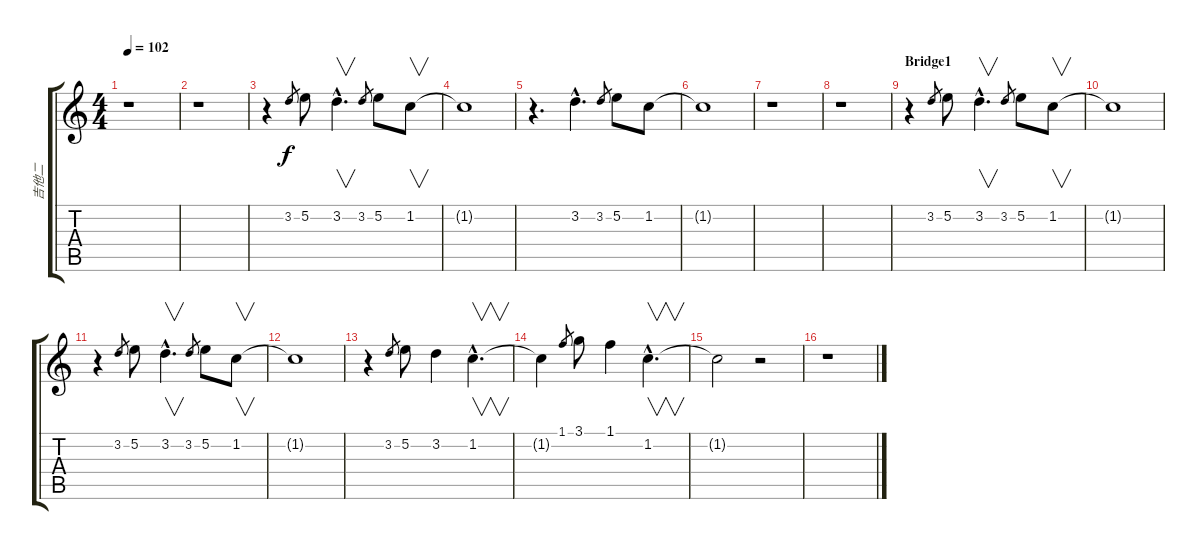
\track ("吉他二" "吉他二") {instrument electricguitarclean}
\staff {score tabs}
\tuning (E4 B3 G3 D3 A2 E2) {hide}
\ts (4 4)
\tempo 102
\clef g2
\ks c
r.1{dy f} |
r.1 |
r.4 3.2.8{gr} 5.2.8 3.2{hac}.4{v d} 3.2.8{gr} 5.2.8 1.2.8{v} |
1.2{t}.1 |
r.4{d} 3.2{hac}.4{d} 3.2.8{gr} 5.2.8 1.2.8 |
1.2{t}.1 |
r.1 |
r.1 |
\section ("" "Bridge1")
r.4 3.2.8{gr} 5.2.8 3.2{hac}.4{v d} 3.2.8{gr} 5.2.8 1.2.8{v} |
1.2{t}.1 |
r.4 3.2.8{gr} 5.2.8 3.2{hac}.4{v d} 3.2.8{gr} 5.2.8 1.2.8{v} |
1.2{t}.1 |
r.4 3.2.8{gr} 5.2.8 3.2.4 1.2{hac}.4{v d} |
1.2{t}.4 1.1.8{gr} 3.1.8 1.1.4 1.2{hac}.4{v d} |
1.2{t}.2 r.2 |
r.1
